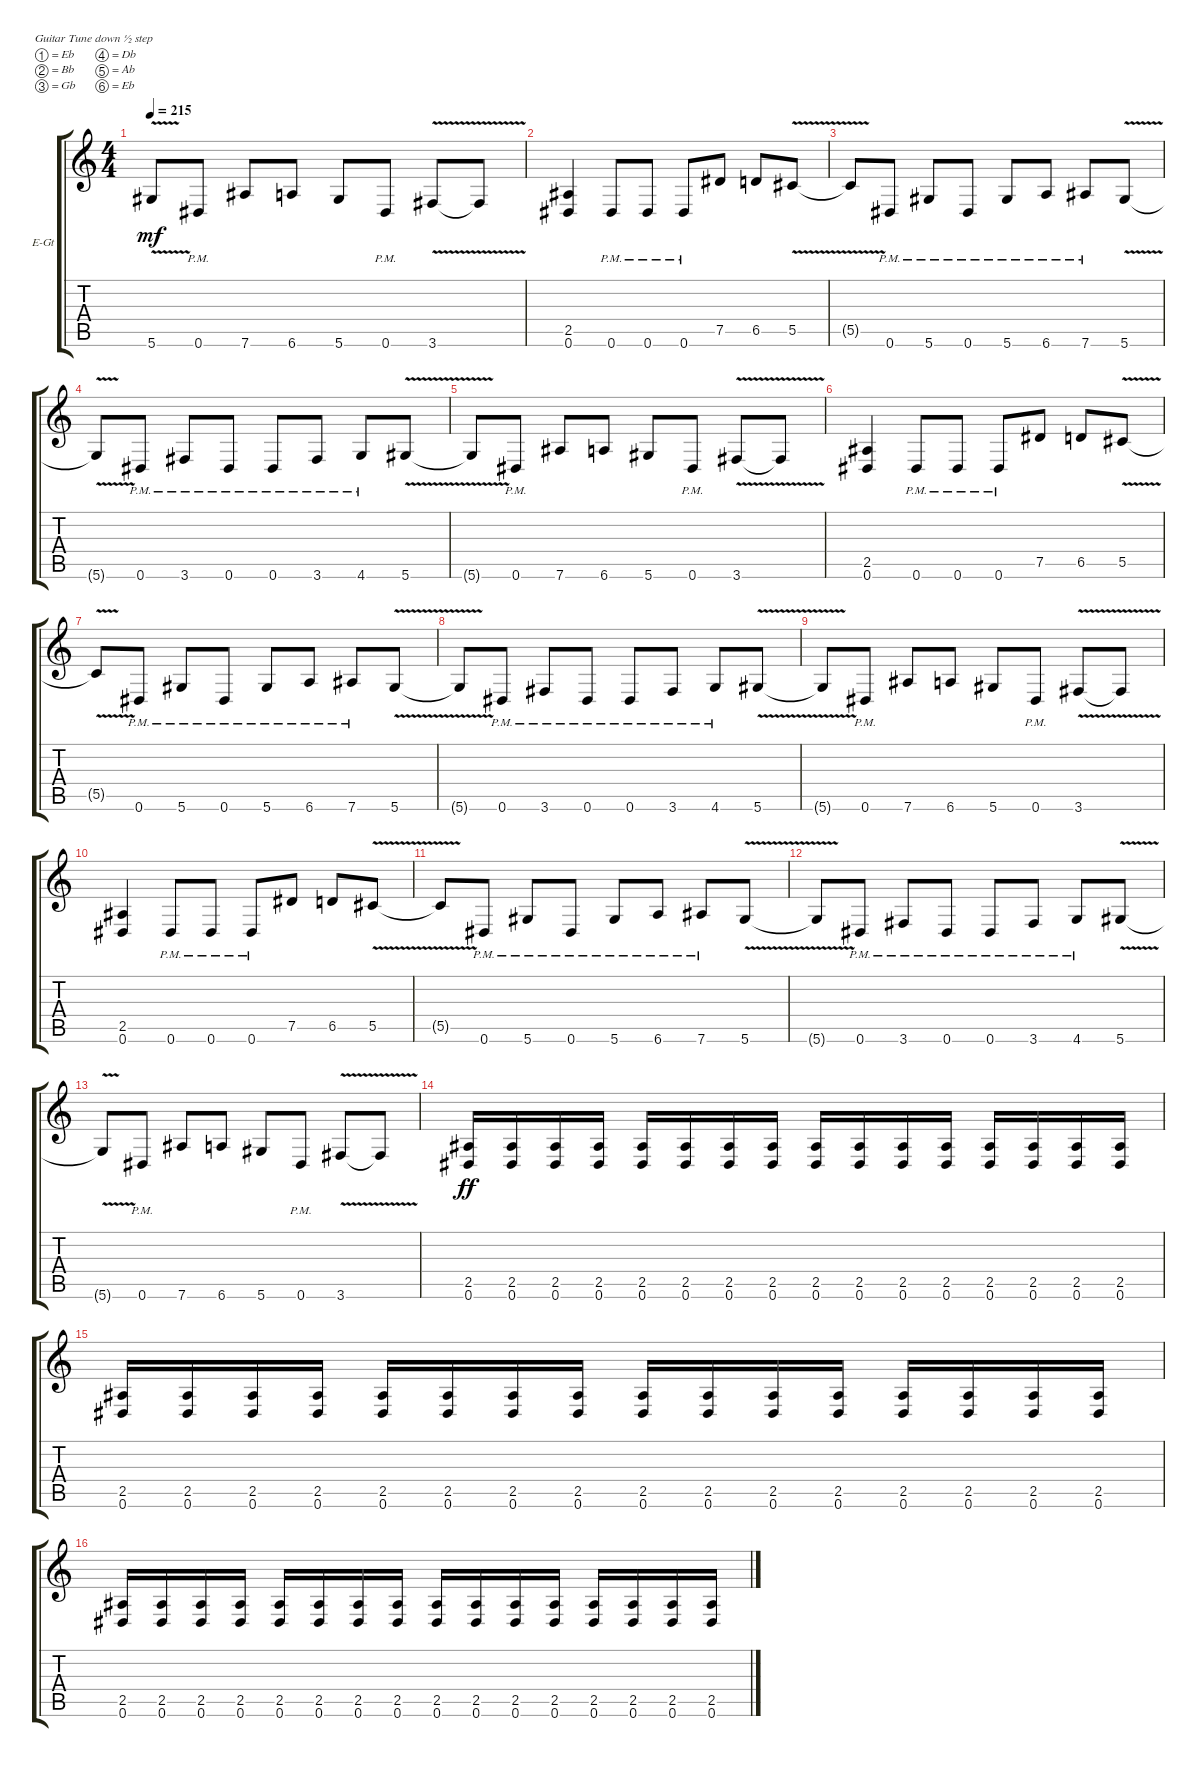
\bracketExtendMode groupsimilarinstruments
\firstSystemTrackNameOrientation horizontal
\otherSystemsTrackNameOrientation horizontal
\track ("left" "E-Gt") {instrument distortionguitar}
\staff {score tabs}
\tuning (Eb4 Bb3 Gb3 Db3 Ab2 Eb2)
\ts (4 4)
\tempo 215
\clef g2
\ks c
5.6{v t}.8{dy mf} 0.6{pm}.8 7.6.8 6.6.8 5.6.8 0.6{pm}.8 3.6{v}.8 3.6{v t}.8 |
(0.6 2.5).4 0.6{pm}.8 0.6{pm}.8 0.6{pm}.8 7.5.8 6.5.8 5.5{v}.8 |
5.5{v t}.8 0.6{pm}.8 5.6{pm}.8 0.6{pm}.8 5.6{pm}.8 6.6{pm}.8 7.6{pm}.8 5.6{v}.8 |
5.6{v t}.8 0.6{pm}.8 3.6{pm}.8 0.6{pm}.8 0.6{pm}.8 3.6{pm}.8 4.6{pm}.8 5.6{v}.8 |
5.6{v t}.8 0.6{pm}.8 7.6.8 6.6.8 5.6.8 0.6{pm}.8 3.6{v}.8 3.6{v t}.8 |
(0.6 2.5).4 0.6{pm}.8 0.6{pm}.8 0.6{pm}.8 7.5.8 6.5.8 5.5{v}.8 |
5.5{v t}.8 0.6{pm}.8 5.6{pm}.8 0.6{pm}.8 5.6{pm}.8 6.6{pm}.8 7.6{pm}.8 5.6{v}.8 |
5.6{v t}.8 0.6{pm}.8 3.6{pm}.8 0.6{pm}.8 0.6{pm}.8 3.6{pm}.8 4.6{pm}.8 5.6{v}.8 |
5.6{v t}.8 0.6{pm}.8 7.6.8 6.6.8 5.6.8 0.6{pm}.8 3.6{v}.8 3.6{v t}.8 |
(0.6 2.5).4 0.6{pm}.8 0.6{pm}.8 0.6{pm}.8 7.5.8 6.5.8 5.5{v}.8 |
5.5{v t}.8 0.6{pm}.8 5.6{pm}.8 0.6{pm}.8 5.6{pm}.8 6.6{pm}.8 7.6{pm}.8 5.6{v}.8 |
5.6{v t}.8 0.6{pm}.8 3.6{pm}.8 0.6{pm}.8 0.6{pm}.8 3.6{pm}.8 4.6{pm}.8 5.6{v}.8 |
5.6{v t}.8 0.6{pm}.8 7.6.8 6.6.8 5.6.8 0.6{pm}.8 3.6{v}.8 3.6{v t}.8 |
(0.6 2.5).16{dy ff} (0.6 2.5).16 (0.6 2.5).16 (0.6 2.5).16 (0.6 2.5).16 (0.6 2.5).16 (0.6 2.5).16 (0.6 2.5).16 (0.6 2.5).16 (0.6 2.5).16 (0.6 2.5).16 (0.6 2.5).16 (0.6 2.5).16 (0.6 2.5).16 (0.6 2.5).16 (0.6 2.5).16 |
(0.6 2.5).16 (0.6 2.5).16 (0.6 2.5).16 (0.6 2.5).16 (0.6 2.5).16 (0.6 2.5).16 (0.6 2.5).16 (0.6 2.5).16 (0.6 2.5).16 (0.6 2.5).16 (0.6 2.5).16 (0.6 2.5).16 (0.6 2.5).16 (0.6 2.5).16 (0.6 2.5).16 (0.6 2.5).16 |
(0.6 2.5).16 (0.6 2.5).16 (0.6 2.5).16 (0.6 2.5).16 (0.6 2.5).16 (0.6 2.5).16 (0.6 2.5).16 (0.6 2.5).16 (0.6 2.5).16 (0.6 2.5).16 (0.6 2.5).16 (0.6 2.5).16 (0.6 2.5).16 (0.6 2.5).16 (0.6 2.5).16 (0.6 2.5).16
